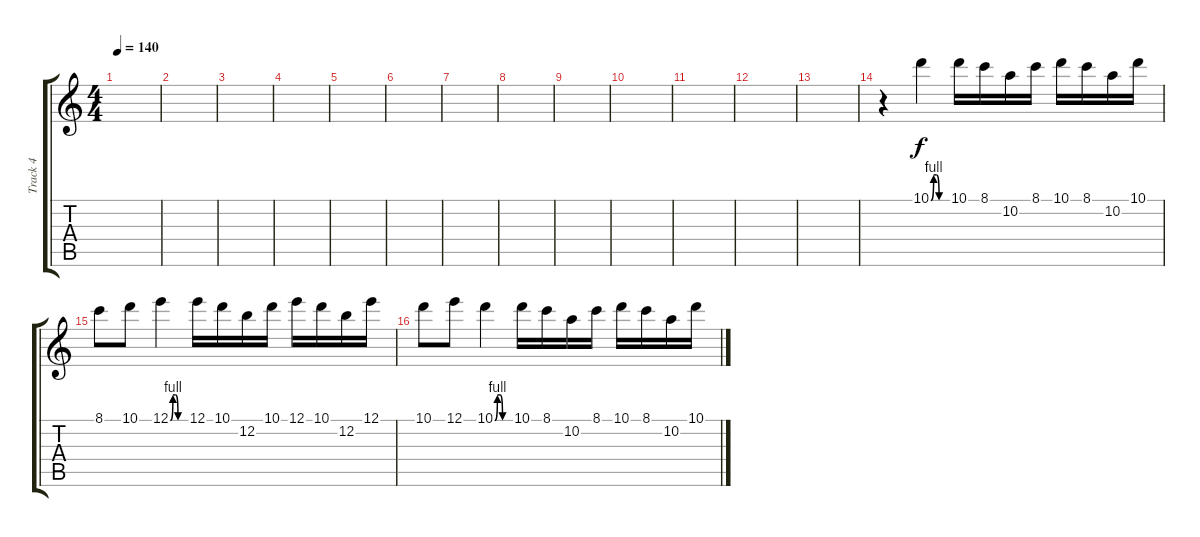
\track ("Track 4" "Track 4") {instrument acousticguitarsteel}
\staff {score tabs}
\tuning (E4 B3 G3 D3 A2 E2) {hide}
\ts (4 4)
\tempo 140
\clef g2
\ks c
|
|
|
|
|
|
|
|
|
|
|
|
|
r.4 10.1{be (custom 0 0 10 4 20 4 30 0 60 0)}.4 10.1.16 8.1.16 10.2.16 8.1.16 10.1.16 8.1.16 10.2.16 10.1.16 |
8.1.8 10.1.8 12.1{be (custom 0 0 10 4 20 4 30 0 60 0)}.4 12.1.16 10.1.16 12.2.16 10.1.16 12.1.16 10.1.16 12.2.16 12.1.16 |
10.1.8 12.1.8 10.1{be (custom 0 0 10 4 20 4 30 0 60 0)}.4 10.1.16 8.1.16 10.2.16 8.1.16 10.1.16 8.1.16 10.2.16 10.1.16
